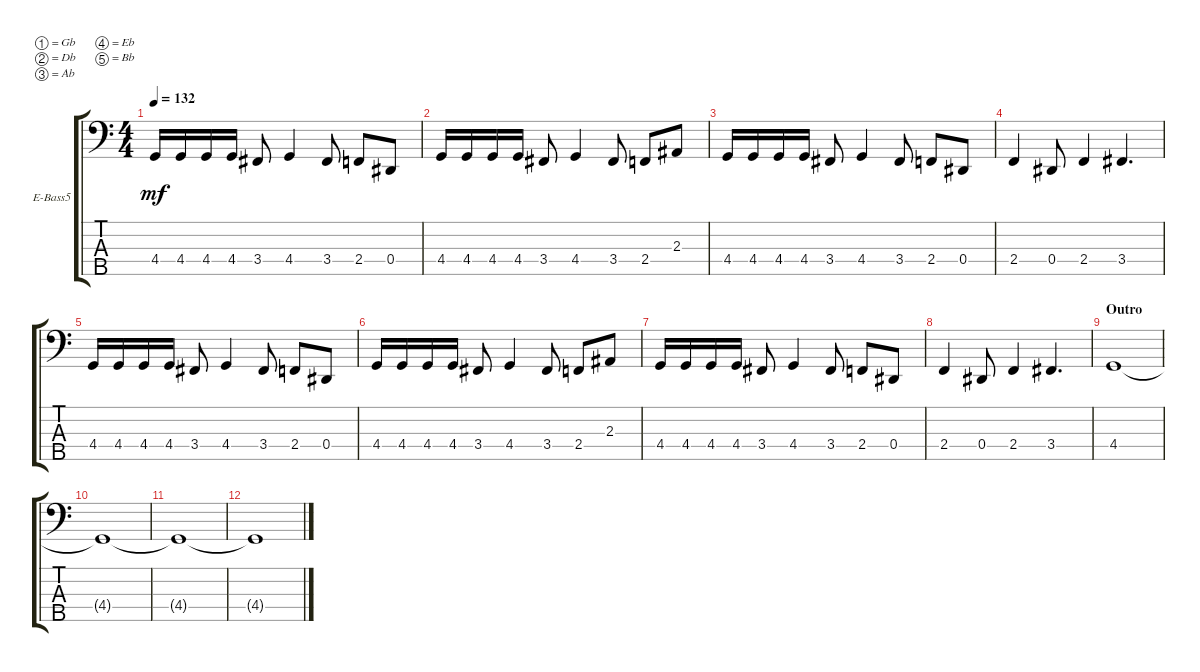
\defaultSystemsLayout 4
\bracketExtendMode groupsimilarinstruments
\firstSystemTrackNameOrientation horizontal
\otherSystemsTrackNameOrientation horizontal
\track ("Electric Bass" "E-Bass5") {instrument electricbassfinger}
\staff {score tabs}
\tuning (Gb2 Db2 Ab1 Eb1 Bb0)
\ts (4 4)
\tempo 132
\clef f4
\scale
0.333333
\ks c
4.4.16{dy mf} 4.4.16 4.4.16 4.4.16 3.4.8 4.4.4 3.4.8 2.4.8 0.4.8 |
\scale
0.333333 4.4.16 4.4.16 4.4.16 4.4.16 3.4.8 4.4.4 3.4.8 2.4.8 2.3.8 |
\scale
0.333333 4.4.16 4.4.16 4.4.16 4.4.16 3.4.8 4.4.4 3.4.8 2.4.8 0.4.8 |
\scale
0.333333 2.4.4 0.4.8 2.4.4 3.4.4{d} |
\scale
0.333333 4.4.16 4.4.16 4.4.16 4.4.16 3.4.8 4.4.4 3.4.8 2.4.8 0.4.8 |
\scale
0.333333 4.4.16 4.4.16 4.4.16 4.4.16 3.4.8 4.4.4 3.4.8 2.4.8 2.3.8 |
\scale
0.333333 4.4.16 4.4.16 4.4.16 4.4.16 3.4.8 4.4.4 3.4.8 2.4.8 0.4.8 |
\scale
0.333333 2.4.4 0.4.8 2.4.4 3.4.4{d} |
\section ("" "Outro")
\scale
0.333333 4.4.1 |
\scale
0.333333 4.4{t}.1 |
\scale
0.333333 4.4{t}.1 |
4.4{t}.1
